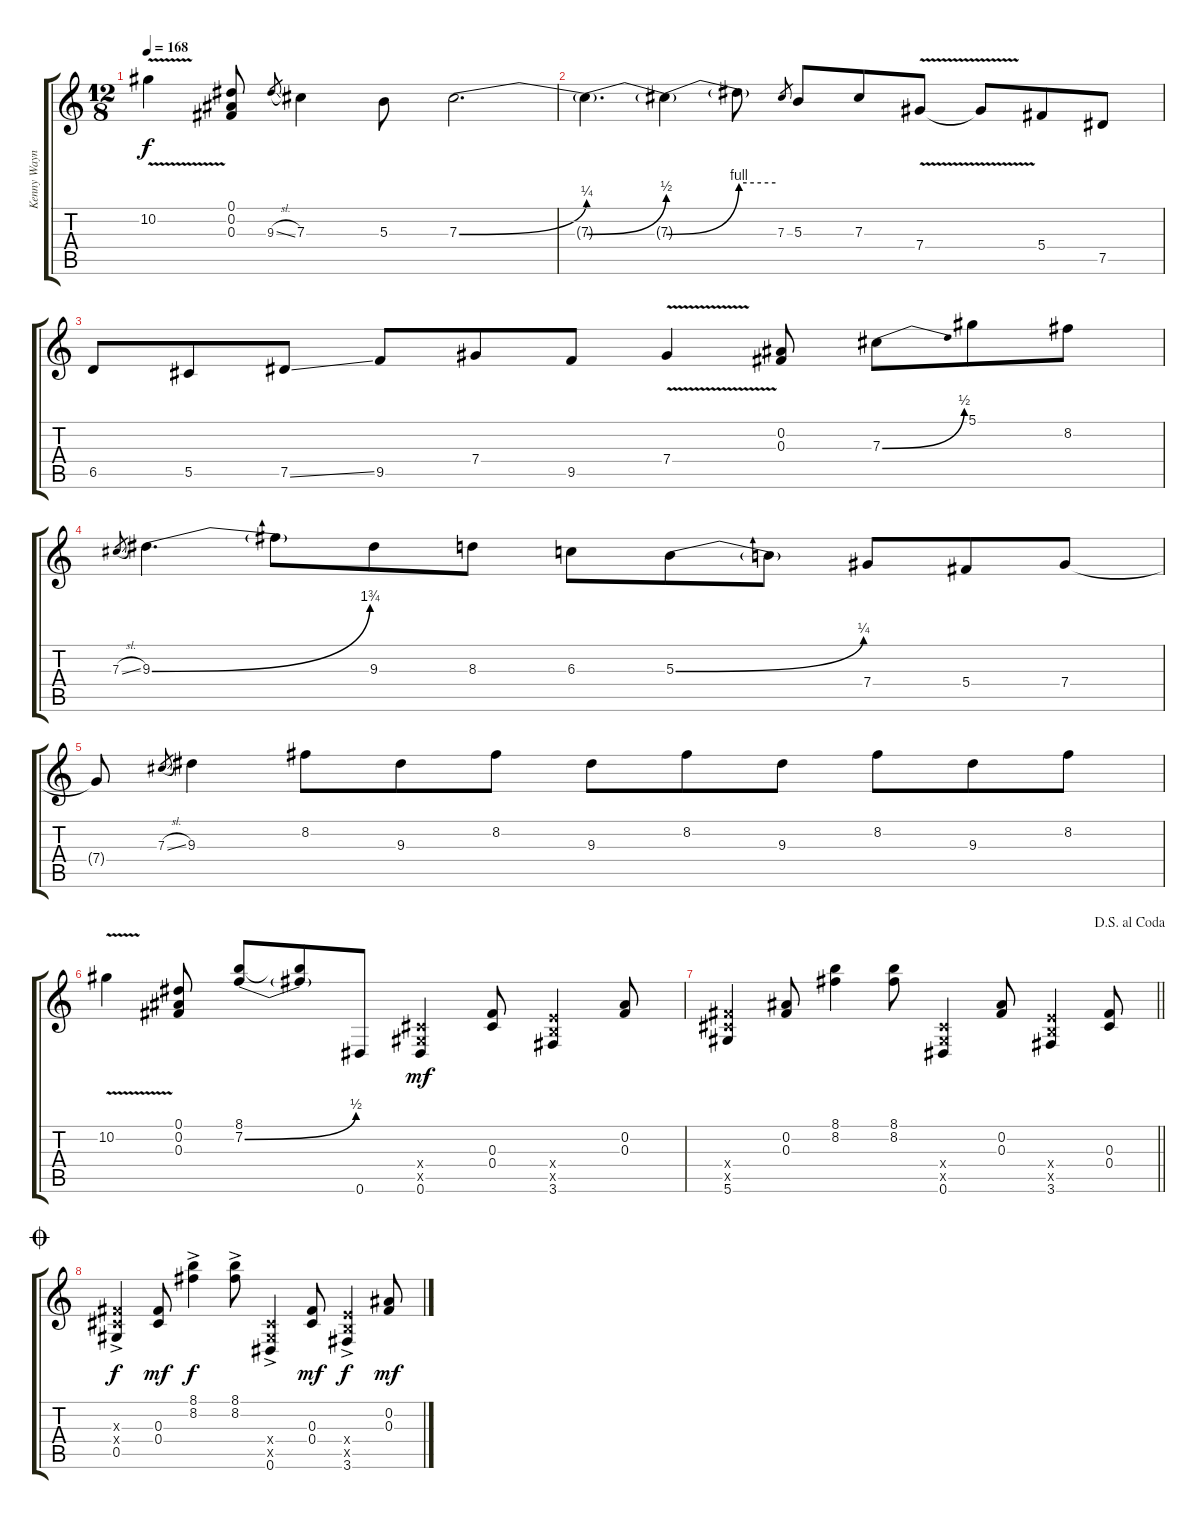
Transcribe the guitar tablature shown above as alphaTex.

\track ("Kenny Wayne Shepherd" "Kenny Wayn") {instrument overdrivenguitar}
\staff {score tabs}
\tuning (Eb4 Bb3 Gb3 Db3 Ab2 Eb2) {hide}
\ts (12 8)
\tempo 168
\clef g2
\ks c
10.2{v}.4{dy f} (0.1 0.2 0.3).8 9.3{sl}.8{gr} 7.3.4 5.3.8 7.3{be (bend 0 0 60 1)}.2{d} |
7.3{be (bend 0 0 60 2) t}.4{d} 7.3{be (bend 0 0 60 4) t}.4 7.3{be (hold 0 4 60 4) t}.8 7.3.8{gr} 5.3.8 7.3.8 7.4{v}.8 7.4{v t}.8 5.4.8 7.5.8 |
6.5.8 5.5.8 7.5{ss}.8 9.5.8 7.4.8 9.5.8 7.4{v}.4 (0.2 0.3).8 7.3{be (bend 0 0 60 2)}.8 5.1.8 8.2.8 |
7.3{sl}.8{gr} 9.3{be (bend 0 0 60 7)}.4{d} 9.3{t}.8 9.3.8 8.3.8 6.3.8 5.3{be (bend 0 0 60 1)}.8 5.3{t}.8 7.4.8 5.4.8 7.4.8 |
7.4{t}.8 7.3{sl}.8{gr} 9.3.4 8.2.8 9.3.8 8.2.8 9.3.8 8.2.8 9.3.8 8.2.8 9.3.8 8.2.8 |
10.2{v}.4 (0.1 0.2 0.3).8 (8.1 7.2{be (bend 0 0 60 2)}).8 (8.1{t} 7.2{t}).8 0.6.8 (0.4{x} 0.5{x} 0.6).4{dy mf} (0.3 0.4).8 (3.4{x} 3.5{x} 3.6).4 (0.2 0.3).8 |
\jump dalsegnoalcoda
\barLineRight lightlight
(5.4{x} 5.5{x} 5.6).4 (0.2 0.3).8 (8.1 8.2).4 (8.1 8.2).8 (0.4{x} 0.5{x} 0.6).4 (0.2 0.3).8 (3.4{x} 3.5{x} 3.6).4 (0.3 0.4).8 |
\jump coda
(0.3{ac x} 0.4{ac x} 0.5{ac}).4{dy f} (0.3 0.4).8{dy mf} (8.1{ac} 8.2{ac}).4{dy f} (8.1{ac} 8.2{ac}).8 (0.4{ac x} 0.5{ac x} 0.6{ac}).4 (0.3 0.4).8{dy mf} (3.4{ac x} 3.5{ac x} 3.6{ac}).4{dy f} (0.2 0.3).8{dy mf}
